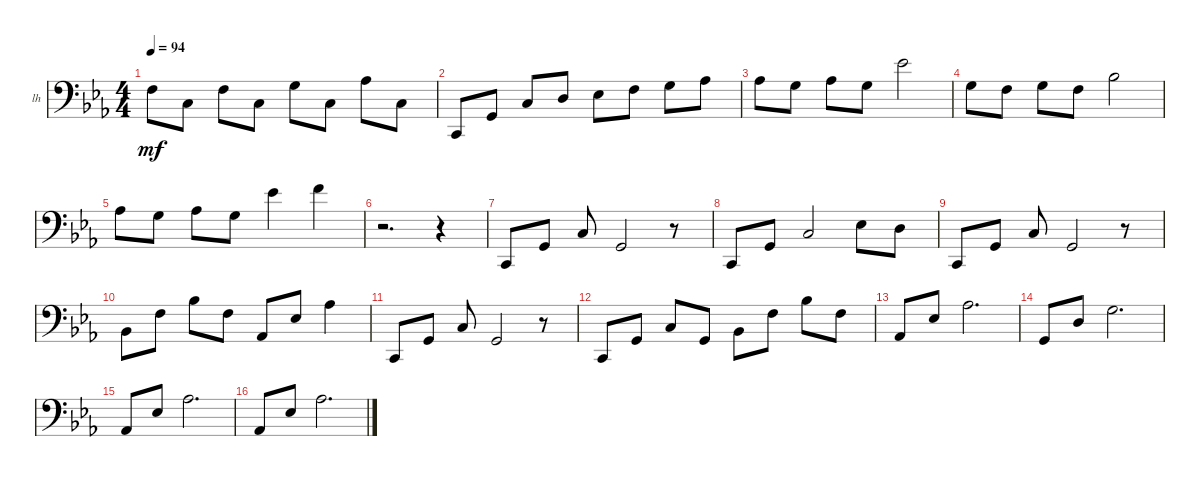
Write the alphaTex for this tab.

\defaultSystemsLayout 4
\bracketExtendMode groupsimilarinstruments
\firstSystemTrackNameOrientation horizontal
\otherSystemsTrackNameOrientation horizontal
\track ("lh" "lh") {instrument acousticgrandpiano}
\staff {score}
\tuning (E4 B3 G3 D3 A2 E2 B1)
\ts (4 4)
\tempo 94
\clef f4
\ks cminor
3.4{acc forcenatural}.8{dy mf beam Down} 3.5{acc forcenatural}.8{beam Down} 3.4{acc forcenatural}.8{beam Down} 3.5{acc forcenatural}.8{beam Down} 0.3{acc forcenatural}.8{beam Down} 3.5{acc forcenatural}.8{beam Down} 1.3{acc b}.8{beam Down} 3.5{acc forcenatural}.8{beam Down} |
1.7{acc forcenatural}.8{beam Up} 3.6{acc forcenatural}.8{beam Up} 3.5{acc forcenatural}.8{beam Up} 0.4{acc forcenatural}.8{beam Up} 1.4{acc b}.8{beam Down} 3.4{acc forcenatural}.8{beam Down} 0.3{acc forcenatural}.8{beam Down} 1.3{acc b}.8{beam Down} |
1.3{acc b}.8{beam Down} 0.3{acc forcenatural}.8{beam Down} 1.3{acc b}.8{beam Down} 0.3{acc forcenatural}.8{beam Down} 4.2{acc b}.2{beam Down} |
0.3{acc forcenatural}.8{beam Down} 3.4{acc forcenatural}.8{beam Down} 0.3{acc forcenatural}.8{beam Down} 3.4{acc forcenatural}.8{beam Down} 3.3{acc b}.2{beam Down} |
1.3{acc b}.8{beam Down} 0.3{acc forcenatural}.8{beam Down} 1.3{acc b}.8{beam Down} 0.3{acc forcenatural}.8{beam Down} 4.2{acc b}.4{beam Down} 1.1{acc forcenatural}.4{beam Down} |
r.2{d beam Down} r.4{beam Down} |
1.7{acc forcenatural}.8{beam Up} 3.6{acc forcenatural}.8{beam Up} 3.5{acc forcenatural}.8{beam Up} 3.6{acc forcenatural}.2{beam Up} r.8{beam Down} |
1.7{acc forcenatural}.8{beam Up} 3.6{acc forcenatural}.8{beam Up} 3.5{acc forcenatural}.2{beam Up} 1.4{acc b}.8{beam Down} 0.4{acc forcenatural}.8{beam Down} |
1.7{acc forcenatural}.8{beam Up} 3.6{acc forcenatural}.8{beam Up} 3.5{acc forcenatural}.8{beam Up} 3.6{acc forcenatural}.2{beam Up} r.8{beam Down} |
1.5{acc b}.8{beam Down} 3.4{acc forcenatural}.8{beam Down} 3.3{acc b}.8{beam Down} 3.4{acc forcenatural}.8{beam Down} 4.6{acc b}.8{beam Up} 1.4{acc b}.8{beam Up} 1.3{acc b}.4{beam Down} |
1.7{acc forcenatural}.8{beam Up} 3.6{acc forcenatural}.8{beam Up} 3.5{acc forcenatural}.8{beam Up} 3.6{acc forcenatural}.2{beam Up} r.8{beam Down} |
1.7{acc forcenatural}.8{beam Up} 3.6{acc forcenatural}.8{beam Up} 3.5{acc forcenatural}.8{beam Up} 3.6{acc forcenatural}.8{beam Up} 1.5{acc b}.8{beam Down} 3.4{acc forcenatural}.8{beam Down} 3.3{acc b}.8{beam Down} 3.4{acc forcenatural}.8{beam Down} |
\scale
1.00837 4.6{acc b}.8{beam Up} 1.4{acc b}.8{beam Up} 1.3{acc b}.2{d beam Down} |
\scale
1.00837 3.6{acc forcenatural}.8{beam Up} 0.4{acc forcenatural}.8{beam Up} 0.3{acc forcenatural}.2{d beam Down} |
\scale
0.974895 4.6{acc b}.8{beam Up} 1.4{acc b}.8{beam Up} 1.3{acc b}.2{d beam Down} |
\scale
1.00837 4.6{acc b}.8{beam Up} 1.4{acc b}.8{beam Up} 1.3{acc b}.2{d beam Down}
